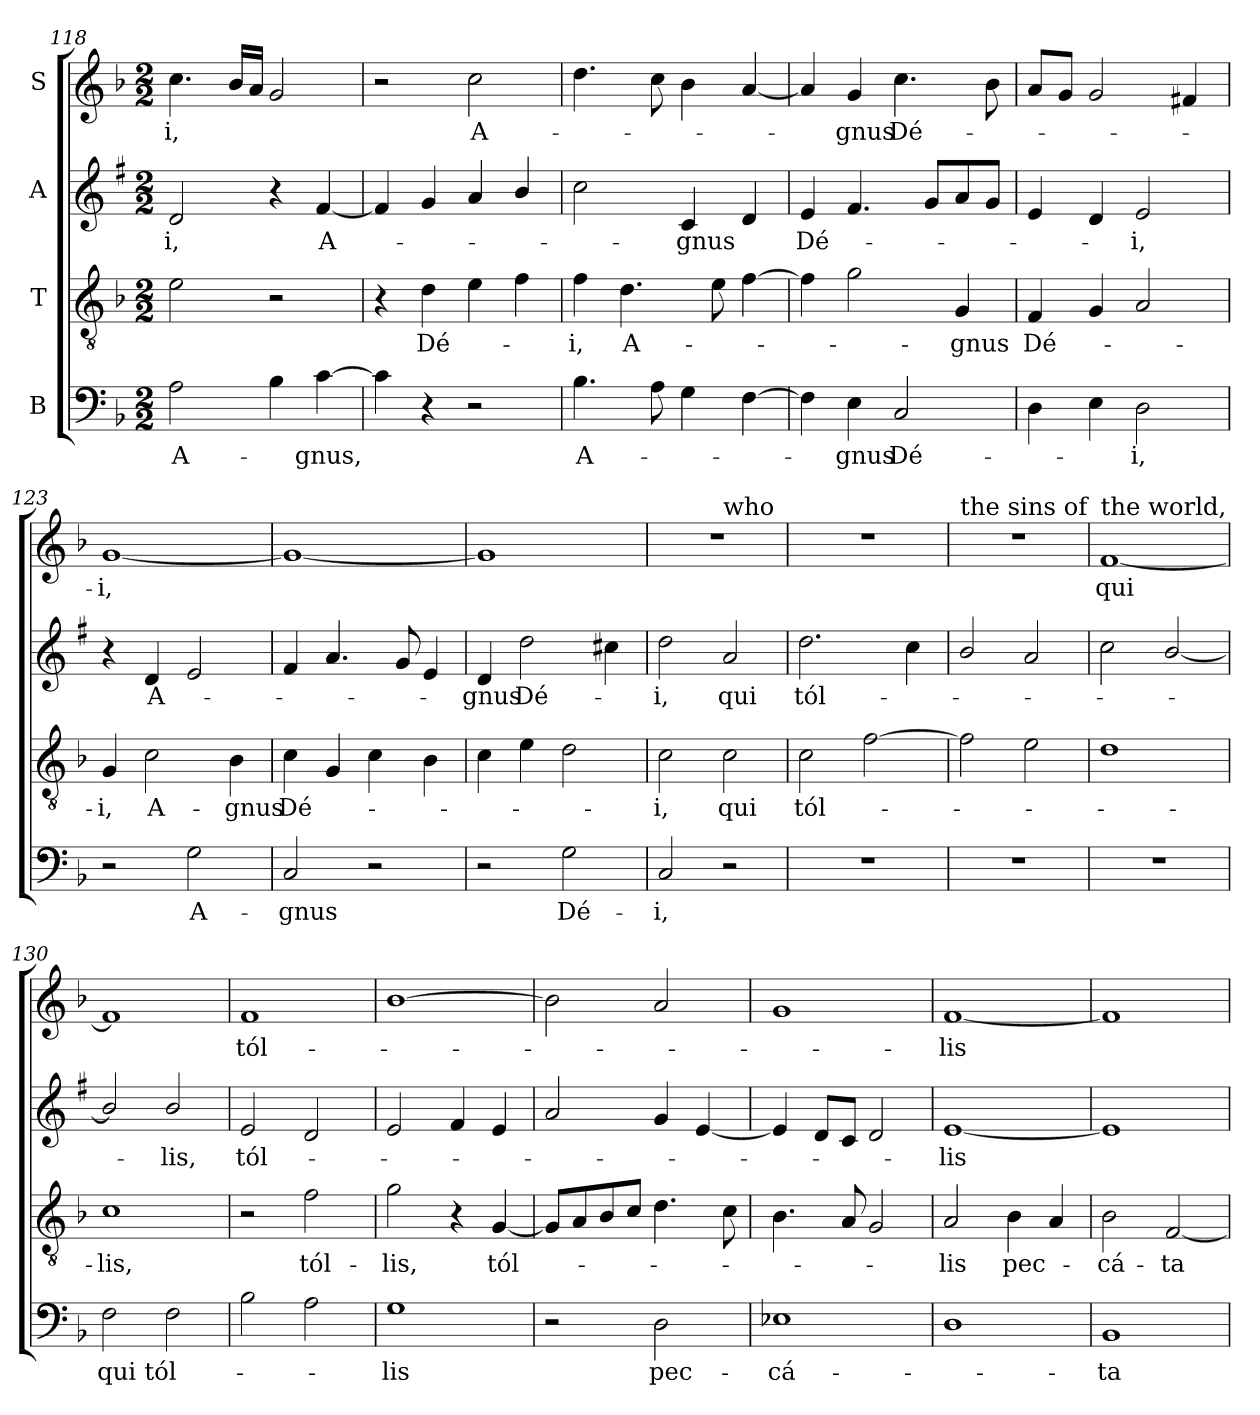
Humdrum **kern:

**kern	**text	**kern	**text	**kern	**text	**kern	**text
*part4	*part4	*part3	*part3	*part2	*part2	*part1	*part1
*staff4	*staff4	*staff3	*staff3	*staff2	*staff2	*staff1	*staff1
*I"B	*	*I"T	*	*I"A	*	*I"S	*
*clefF4	*	*clefGv2	*	*clefG2	*	*clefG2	*
*	*	*	*	*ITrd1c2	*	*	*
*k[b-]	*	*k[b-]	*	*k[b-]	*	*k[b-]	*
*F:	*	*F:	*	*F:	*	*F:	*
*M2/2	*	*M2/2	*	*M2/2	*	*M2/2	*
=118	=118	=118	=118	=118	=118	=118	=118
!	!LO:LY:b	!	!	!	!LO:LY:b	!	!LO:LY:b
2A\	A-	2e\	.	2c/	-i,	4.cc\	-i,
.	.	.	.	.	.	16b-/LL	.
.	.	.	.	.	.	16a/JJ	.
4B-\	.	2r	.	4r	.	2g/	.
!	!LO:LY:b	!	!	!	!LO:LY:b	!	!
[4c\	-gnus,	.	.	[4e/	A-	.	.
=119	=119	=119	=119	=119	=119	=119	=119
4c\]	.	4r	.	4e/]	.	2r	.
!	!	!	!LO:LY:b	!	!	!	!
4r	.	4d\	Dé-	4f/	.	.	.
!	!	!	!	!	!	!	!LO:LY:b
2r	.	4e\	.	4g/	.	2cc\	A-
.	.	4f\	.	4a/	.	.	.
=120	=120	=120	=120	=120	=120	=120	=120
!	!LO:LY:b	!	!LO:LY:b	!	!	!	!
4.B-\	A-	4f\	-i,	2b-\	.	4.dd\	.
!	!	!	!LO:LY:b	!	!	!	!
.	.	4.d\	A-	.	.	.	.
8A\	.	.	.	.	.	8cc\	.
!	!	!	!	!	!LO:LY:b	!	!
4G\	.	.	.	4B-/	-gnus	4b-\	.
.	.	8e\	.	.	.	.	.
[4F\	.	[4f\	.	4c/	.	[4a/	.
=121	=121	=121	=121	=121	=121	=121	=121
!	!	!	!	!	!LO:LY:b	!	!
4F\]	.	4f\]	.	4d/	Dé-	4a/]	.
!	!LO:LY:b	!	!	!	!	!	!LO:LY:b
4E\	-gnus	2g\	.	4.e/	.	4g/	-gnus
!	!LO:LY:b	!	!	!	!	!	!LO:LY:b
2C/	Dé-	.	.	.	.	4.cc\	Dé-
.	.	.	.	8f/L	.	.	.
!	!	!	!LO:LY:b	!	!	!	!
.	.	4G/	-gnus	8g/	.	.	.
.	.	.	.	8f/J	.	8b-\	.
=122	=122	=122	=122	=122	=122	=122	=122
!	!	!	!LO:LY:b	!	!	!	!
4D\	.	4F/	Dé-	4d/	.	8a/L	.
.	.	.	.	.	.	8g/J	.
4E\	.	4G/	.	4c/	.	2g/	.
!	!LO:LY:b	!	!	!	!LO:LY:b	!	!
2D\	-i,	2A/	.	2d/	-i,	.	.
.	.	.	.	.	.	4f#/	.
!!LO:PB:g=z
=123	=123	=123	=123	=123	=123	=123	=123
!	!	!	!LO:LY:b	!	!	!	!LO:LY:b
2r	.	4G/	-i,	4r	.	[1g	-i,
!	!	!	!LO:LY:b	!	!LO:LY:b	!	!
.	.	2c\	A-	4c/	A-	.	.
!	!LO:LY:b	!	!	!	!	!	!
2G\	A-	.	.	2d/	.	.	.
!	!	!	!LO:LY:b	!	!	!	!
.	.	4B-\	-gnus	.	.	.	.
=124	=124	=124	=124	=124	=124	=124	=124
!	!LO:LY:b	!	!LO:LY:b	!	!	!	!
2C/	-gnus	4c\	Dé-	4e/	.	1g_	.
.	.	4G/	.	4.g/	.	.	.
2r	.	4c\	.	.	.	.	.
.	.	.	.	8f/	.	.	.
.	.	4B-\	.	4d/	.	.	.
=125	=125	=125	=125	=125	=125	=125	=125
!	!	!	!	!	!LO:LY:b	!	!
2r	.	4c\	.	4c/	-gnus	1g]	.
!	!	!	!	!	!LO:LY:b	!	!
.	.	4e\	.	2cc\	Dé-	.	.
!	!LO:LY:b	!	!	!	!	!	!
2G\	Dé-	2d\	.	.	.	.	.
.	.	.	.	4b\	.	.	.
=126	=126	=126	=126	=126	=126	=126	=126
!	!LO:LY:b	!	!LO:LY:b	!	!LO:LY:b	!	!
*	*	*	*	*	*	*^	*
2C/	-i,	2c\	-i,	2cc\	-i,	1r	2ryy	.
!	!	!	!	!	!	!	!LO:TX:a:t=who	!
!	!	!	!LO:LY:b	!	!LO:LY:b	!	!	!
2r	.	2c\	qui	2g/	qui	.	2ryy	.
=127	=127	=127	=127	=127	=127	=127	=127	=127
!	!	!	!	!	!	!LO:TX:a:t=takes away	!	!
!	!	!	!LO:LY:b	!	!LO:LY:b	!	!	!
*	*	*	*	*	*	*v	*v	*
1r	.	2c\	tól-	2.cc\	tól-	1r	.
.	.	[2f\	.	.	.	.	.
.	.	.	.	4b-\	.	.	.
=128	=128	=128	=128	=128	=128	=128	=128
!	!	!	!	!	!	!LO:TX:a:t=the sins of	!
1r	.	2f\]	.	2a/	.	1r	.
.	.	2e\	.	2g/	.	.	.
=129	=129	=129	=129	=129	=129	=129	=129
!	!	!	!	!	!	!LO:TX:a:t=the world,	!
!	!	!	!	!	!	!	!LO:LY:b
1r	.	1d	.	2b-\	.	[1f	qui
.	.	.	.	[2a/	.	.	.
!!LO:LB:g=z
=130	=130	=130	=130	=130	=130	=130	=130
!	!LO:LY:b	!	!LO:LY:b	!	!	!	!
2F\	qui	1c	-lis,	2a/]	.	1f]	.
!	!LO:LY:b	!	!	!	!LO:LY:b	!	!
2F\	tól-	.	.	2a/	-lis,	.	.
=131	=131	=131	=131	=131	=131	=131	=131
!	!	!	!	!	!LO:LY:b	!	!LO:LY:b
2B-\	.	2r	.	2d/	tól-	1f	tól-
!	!	!	!LO:LY:b	!	!	!	!
2A\	.	2f\	tól-	2c/	.	.	.
=132	=132	=132	=132	=132	=132	=132	=132
!	!LO:LY:b	!	!LO:LY:b	!	!	!	!
1G	-lis	2g\	-lis,	2d/	.	[1b-	.
.	.	4r	.	4e/	.	.	.
!	!	!	!LO:LY:b	!	!	!	!
.	.	[4G/	tól-	4d/	.	.	.
=133	=133	=133	=133	=133	=133	=133	=133
2r	.	8G/L]	.	2g/	.	2b-\]	.
.	.	8A/	.	.	.	.	.
.	.	8B-/	.	.	.	.	.
.	.	8c/J	.	.	.	.	.
!	!LO:LY:b	!	!	!	!	!	!
2D\	pec-	4.d\	.	4f/	.	2a/	.
.	.	.	.	[4d/	.	.	.
.	.	8c\	.	.	.	.	.
=134	=134	=134	=134	=134	=134	=134	=134
!	!LO:LY:b	!	!	!	!	!	!
1E-	-cá-	4.B-\	.	4d/]	.	1g	.
.	.	.	.	8c/L	.	.	.
.	.	8A/	.	8B-/J	.	.	.
.	.	2G/	.	2c/	.	.	.
=135	=135	=135	=135	=135	=135	=135	=135
!	!	!	!LO:LY:b	!	!LO:LY:b	!	!LO:LY:b
1D	.	2A/	-lis	[1d	-lis	[1f	-lis
!	!	!	!LO:LY:b	!	!	!	!
.	.	4B-\	pec-	.	.	.	.
.	.	4A/	.	.	.	.	.
!!LO:PB:g=z
=136	=136	=136	=136	=136	=136	=136	=136
!	!LO:LY:b	!	!LO:LY:b	!	!	!	!
1BB-	-ta	2B-\	-cá-	1d]	.	1f]	.
!	!	!	!LO:LY:b	!	!	!	!
.	.	[2F/	-ta	.	.	.	.
=	=	=	=	=	=	=	=
*-	*-	*-	*-	*-	*-	*-	*-
